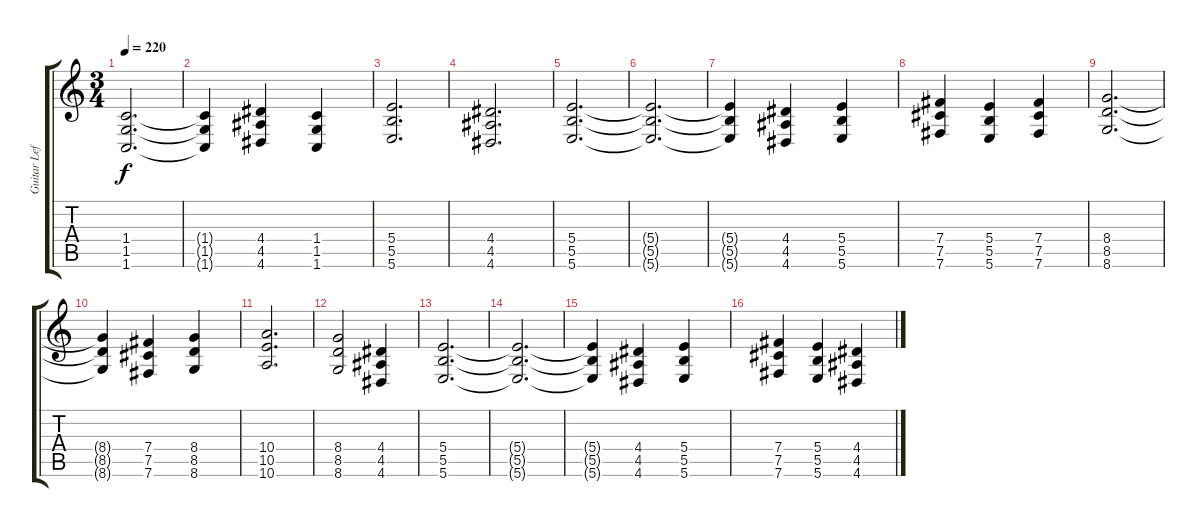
\track ("Guitar Left" "Guitar Lef") {instrument distortionguitar}
\staff {score tabs}
\tuning (Db4 Ab3 E3 B2 Gb2 B1) {hide}
\ts (3 4)
\tempo 220
\clef g2
\ks c
(1.4 1.5 1.6).2{d dy f} |
(1.4{t} 1.5{t} 1.6{t}).4 (4.4 4.5 4.6).4 (1.4 1.5 1.6).4 |
(5.4 5.5 5.6).2{d} |
(4.4 4.5 4.6).2{d} |
(5.4 5.5 5.6).2{d} |
(5.4{t} 5.5{t} 5.6{t}).2{d} |
(5.4{t} 5.5{t} 5.6{t}).4 (4.4 4.5 4.6).4 (5.4 5.5 5.6).4 |
(7.4 7.5 7.6).4 (5.4 5.5 5.6).4 (7.4 7.5 7.6).4 |
(8.4 8.5 8.6).2{d} |
(8.4{t} 8.5{t} 8.6{t}).4 (7.4 7.5 7.6).4 (8.4 8.5 8.6).4 |
(10.4 10.5 10.6).2{d} |
(8.4 8.5 8.6).2 (4.4 4.5 4.6).4 |
(5.4 5.5 5.6).2{d} |
(5.4{t} 5.5{t} 5.6{t}).2{d} |
(5.4{t} 5.5{t} 5.6{t}).4 (4.4 4.5 4.6).4 (5.4 5.5 5.6).4 |
(7.4 7.5 7.6).4 (5.4 5.5 5.6).4 (4.4 4.5 4.6).4
